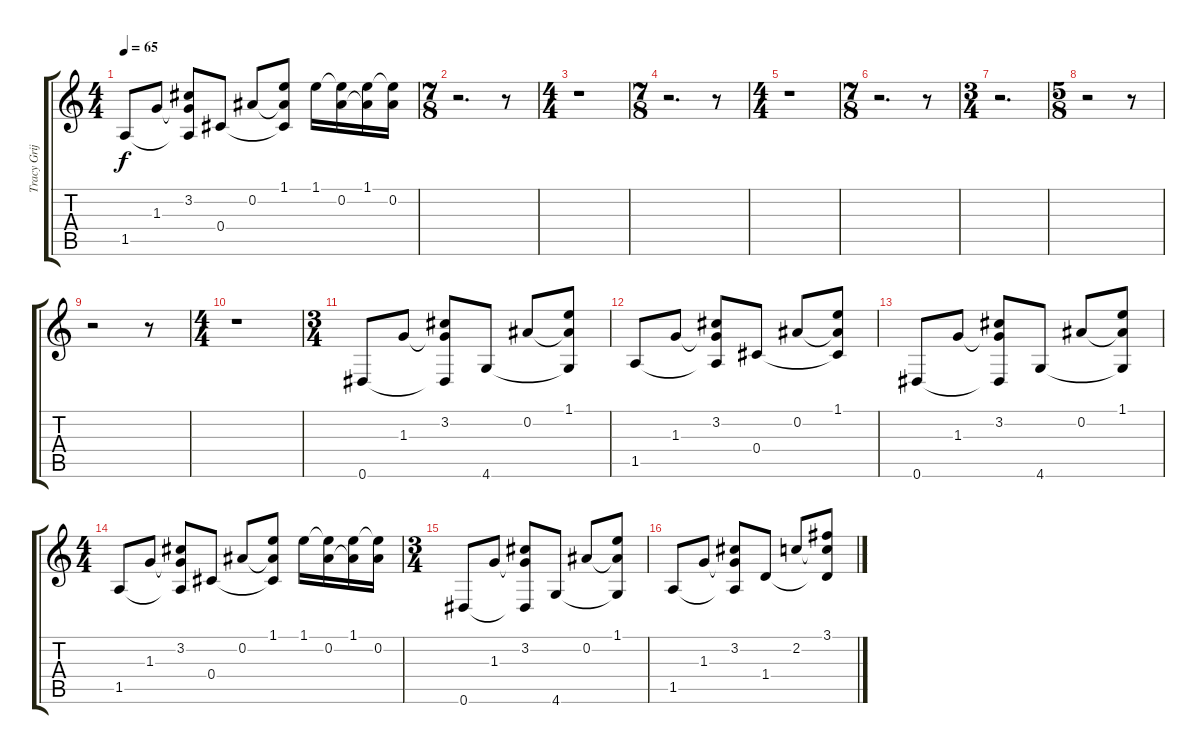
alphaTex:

\track ("Tracy Grijalva II" "Tracy Grij") {instrument distortionguitar}
\staff {score tabs}
\tuning (Eb4 Bb3 Gb3 Db3 Ab2 Eb2) {hide}
\ts (4 4)
\tempo 65
\clef g2
\ks c
1.5.8{dy f} 1.3.8 (3.2 1.3{t} 1.5{t}).8 0.4.8 0.2.8 (1.1 0.2{t} 0.4{t}).8 1.1.16 (1.1{t} 0.2).16 (1.1 0.2{t}).16 (1.1{t} 0.2).16 |
\ts (7 8)
r.2{d} r.8 |
\ts (4 4)
r.1 |
\ts (7 8)
r.2{d} r.8 |
\ts (4 4)
r.1 |
\ts (7 8)
r.2{d} r.8 |
\ts (3 4)
r.2{d} |
\ts (5 8)
r.2 r.8 |
r.2 r.8 |
\ts (4 4)
r.1 |
\ts (3 4)
0.6.8 1.3.8 (3.2 1.3{t} 0.6{t}).8 4.6.8 0.2.8 (1.1 0.2{t} 4.6{t}).8 |
1.5.8 1.3.8 (3.2 1.3{t} 1.5{t}).8 0.4.8 0.2.8 (1.1 0.2{t} 0.4{t}).8 |
0.6.8 1.3.8 (3.2 1.3{t} 0.6{t}).8 4.6.8 0.2.8 (1.1 0.2{t} 4.6{t}).8 |
\ts (4 4)
1.5.8 1.3.8 (3.2 1.3{t} 1.5{t}).8 0.4.8 0.2.8 (1.1 0.2{t} 0.4{t}).8 1.1.16 (1.1{t} 0.2).16 (1.1 0.2{t}).16 (1.1{t} 0.2).16 |
\ts (3 4)
0.6.8 1.3.8 (3.2 1.3{t} 0.6{t}).8 4.6.8 0.2.8 (1.1 0.2{t} 4.6{t}).8 |
1.5.8 1.3.8 (3.2 1.3{t} 1.5{t}).8 1.4.8 2.2.8 (3.1 2.2{t} 1.4{t}).8
